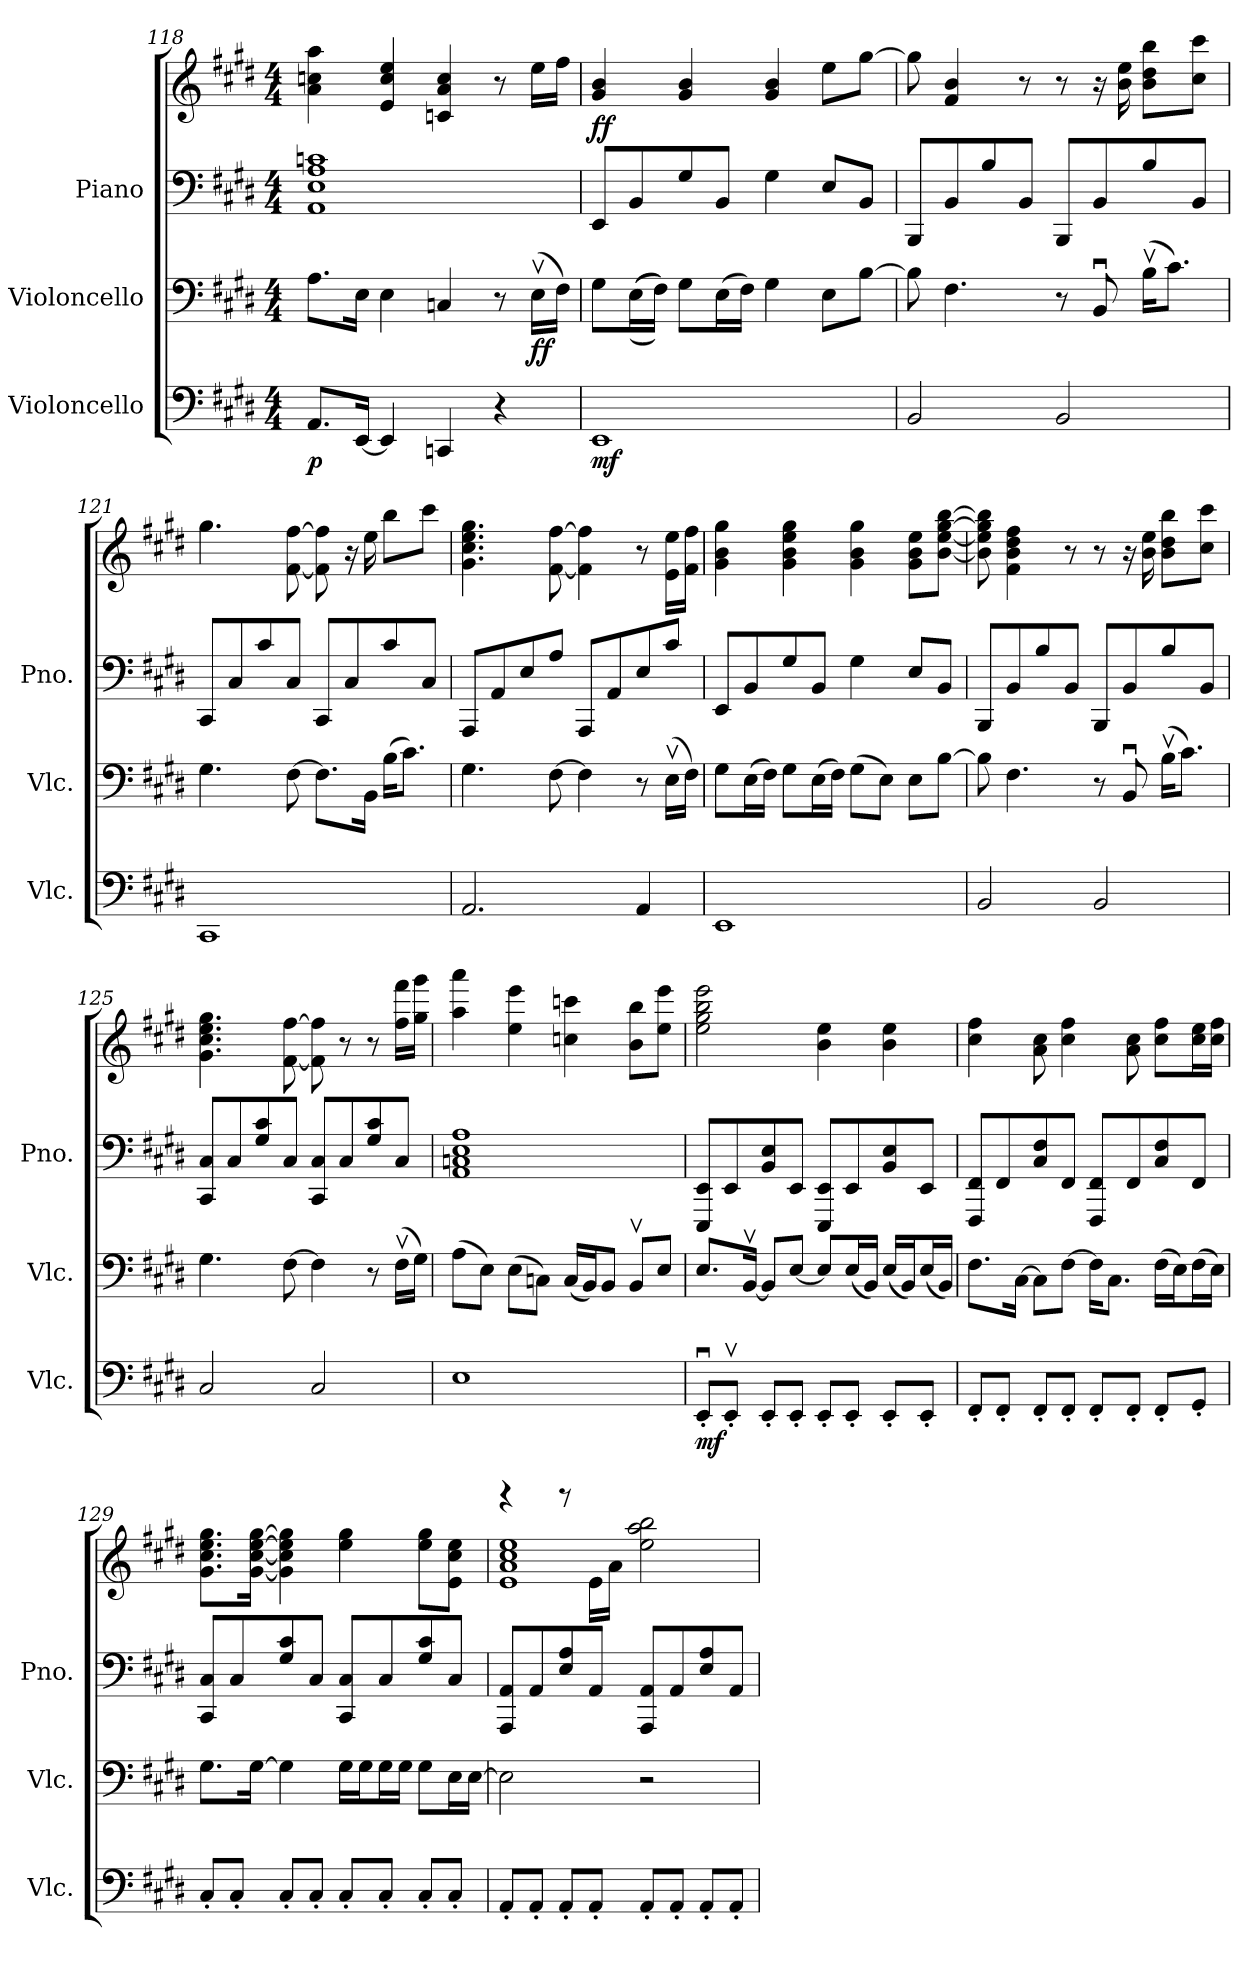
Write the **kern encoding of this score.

**kern	**dynam	**kern	**dynam	**kern	**kern	**dynam
*part3	*part3	*part2	*part2	*part1	*part1	*part1
*staff4	*staff4	*staff3	*staff3	*staff2	*staff1	*staff1/2
*I"Violoncello	*	*I"Violoncello	*	*I"Piano	*	*
*I'Vlc.	*	*I'Vlc.	*	*I'Pno.	*	*
*clefF4	*	*clefF4	*	*clefF4	*clefG2	*
*k[f#c#g#d#]	*	*k[f#c#g#d#]	*	*k[f#c#g#d#]	*k[f#c#g#d#]	*
*M4/4	*	*M4/4	*	*M4/4	*M4/4	*
=118	=118	=118	=118	=118	=118	=118
!	!LO:DY:b	!	!	!	!	!
8.AA/L	p	8.A\L	.	1AA 1E 1A 1cn	4a\ 4ccn\ 4aa\	.
[16EE/Jk	.	16E\Jk	.	.	.	.
4EE/]	.	4E\	.	.	4e/ 4cc/ 4ee/	.
4CCn/	.	4Cn/	.	.	4cn/ 4a/ 4cc/	.
4r	.	8r	.	.	8r	.
!	!	!	!LO:DY:b	!	!	!
.	.	(16Ev\LL	ff	.	16ee\LL	.
.	.	16F#\JJ)	.	.	16ff#\JJ	.
=119	=119	=119	=119	=119	=119	=119
!	!LO:DY:b	!	!	!	!	!LO:DY:a=2
1EE	mf	8G#\L	.	8EE/L	4g#/ 4b/	ff
.	.	(((16E\L	.	8BB/	.	.
.	.	16F#\JJ)))	.	.	.	.
.	.	8G#\L	.	8G#/	4g#/ 4b/	.
.	.	(16E\L	.	8BB/J	.	.
.	.	16F#\JJ)	.	.	.	.
.	.	4G#\	.	4G#\	4g#/ 4b/	.
.	.	8E\L	.	8E/L	8ee\L	.
.	.	[8B\J	.	8BB/J	[8gg#\J	.
=120	=120	=120	=120	=120	=120	=120
2BB/	.	8B\]	.	8BBB/L	8gg#\]	.
.	.	4.F#\	.	8BB/	4f#/ 4b/	.
.	.	.	.	8B/	.	.
.	.	.	.	8BB/J	8r	.
2BB/	.	8r	.	8BBB/L	8r	.
.	.	8BBu/	.	8BB/	16r	.
.	.	.	.	.	16b\ 16ee\	.
.	.	(16Bv\KL	.	8B/	8b\ 8dd#\ 8bb\L	.
.	.	8.c#\J)	.	.	.	.
.	.	.	.	8BB/J	8cc#\ 8ccc#\J	.
=121	=121	=121	=121	=121	=121	=121
1CC#	.	4.G#\	.	8CC#/L	4.gg#\	.
.	.	.	.	8C#/	.	.
.	.	.	.	8c#/	.	.
.	.	[8F#\	.	8C#/J	[8f#\ [8ff#\	.
.	.	8.F#\L]	.	8CC#/L	8f#\] 8ff#\]	.
.	.	.	.	8C#/	16r	.
.	.	16BB\Jk	.	.	16ee\	.
.	.	(16B\KL	.	8c#/	8bb\L	.
.	.	8.c#\J)	.	.	.	.
.	.	.	.	8C#/J	8ccc#\J	.
!!LO:LB:g=z
=122	=122	=122	=122	=122	=122	=122
2.AA/	.	4.G#\	.	8AAA/L	4.g#\ 4.cc#\ 4.ee\ 4.gg#\	.
.	.	.	.	8AA/	.	.
.	.	.	.	8E/	.	.
.	.	[8F#\	.	8A/J	[8f#\ [8ff#\	.
.	.	4F#\]	.	8AAA/L	4f#\] 4ff#\]	.
.	.	.	.	8AA/	.	.
4AA/	.	8r	.	8E/	8r	.
.	.	(16Ev\LL	.	8c#/J	16e\ 16ee\LL	.
.	.	16F#\JJ)	.	.	16f#\ 16ff#\JJ	.
=123	=123	=123	=123	=123	=123	=123
1EE	.	8G#\L	.	8EE/L	4g#\ 4b\ 4gg#\	.
.	.	(16E\L	.	8BB/	.	.
.	.	16F#\JJ)	.	.	.	.
.	.	8G#\L	.	8G#/	4g#\ 4b\ 4ee\ 4gg#\	.
.	.	(16E\L	.	8BB/J	.	.
.	.	16F#\JJ)	.	.	.	.
.	.	(8G#\L	.	4G#\	4g#\ 4b\ 4gg#\	.
.	.	8E\J)	.	.	.	.
.	.	8E\L	.	8E/L	8g#\ 8b\ 8ee\L	.
.	.	[8B\J	.	8BB/J	[8b\ [8ee\ [8gg#\ [8bb\J	.
=124	=124	=124	=124	=124	=124	=124
2BB/	.	8B\]	.	8BBB/L	8b\] 8ee\] 8gg#\] 8bb\]	.
.	.	4.F#\	.	8BB/	4f#\ 4b\ 4dd#\ 4ff#\	.
.	.	.	.	8B/	.	.
.	.	.	.	8BB/J	8r	.
2BB/	.	8r	.	8BBB/L	8r	.
.	.	8BBu/	.	8BB/	16r	.
.	.	.	.	.	16b\ 16ee\	.
.	.	(16Bv\KL	.	8B/	8b\ 8dd#\ 8bb\L	.
.	.	8.c#\J)	.	.	.	.
.	.	.	.	8BB/J	8cc#\ 8ccc#\J	.
=125	=125	=125	=125	=125	=125	=125
2C#/	.	4.G#\	.	8CC#/ 8C#/L	4.g#\ 4.cc#\ 4.ee\ 4.gg#\	.
.	.	.	.	8C#/	.	.
.	.	.	.	8G#/ 8c#/	.	.
.	.	[8F#\	.	8C#/J	[8f#\ [8ff#\	.
2C#/	.	4F#\]	.	8CC#/ 8C#/L	8f#\] 8ff#\]	.
.	.	.	.	8C#/	8r	.
.	.	8r	.	8G#/ 8c#/	8r	.
.	.	(16F#v\LL	.	8C#/J	16ff#\ 16fff#\LL	.
.	.	16G#\JJ)	.	.	16gg#\ 16ggg#\JJ	.
!!LO:LB:g=z
=126	=126	=126	=126	=126	=126	=126
1E	.	(8A\L	.	1AA 1Cn 1E 1A	4aa\ 4aaa\	.
.	.	8E\J)	.	.	.	.
.	.	(8E\L	.	.	4ee\ 4eee\	.
.	.	8Cn\J)	.	.	.	.
.	.	(16C/LL	.	.	4ccn\ 4cccn\	.
.	.	16BB/J)	.	.	.	.
.	.	8BB/J	.	.	.	.
.	.	8BBv/L	.	.	8b\ 8bb\L	.
.	.	8E/J	.	.	8ee\ 8eee\J	.
=127	=127	=127	=127	=127	=127	=127
!	!LO:DY:b	!	!	!	!	!
8EEu'/L	mf	8.E/L	.	8EEE/ 8EE/L	2ee\ 2gg#\ 2bb\ 2eee\	.
8EEv'/J	.	.	.	8EE/	.	.
.	.	[16BBv/Jk	.	.	.	.
8EE'/L	.	8BB/L]	.	8BB/ 8E/	.	.
8EE'/J	.	[8E/J	.	8EE/J	.	.
8EE'/L	.	8E/L]	.	8EEE/ 8EE/L	4b\ 4ee\	.
8EE'/J	.	(16E/L	.	8EE/	.	.
.	.	16BB/JJ)	.	.	.	.
8EE'/L	.	(16E/LL	.	8BB/ 8E/	4b\ 4ee\	.
.	.	16BB/J)	.	.	.	.
8EE'/J	.	(16E/L	.	8EE/J	.	.
.	.	16BB/JJ)	.	.	.	.
=128	=128	=128	=128	=128	=128	=128
8FF#'/L	.	8.F#\L	.	8FFF#/ 8FF#/L	4cc#\ 4ff#\	.
8FF#'/J	.	.	.	8FF#/	.	.
.	.	[16C#\Jk	.	.	.	.
8FF#'/L	.	8C#\L]	.	8C#/ 8F#/	8a\ 8cc#\	.
8FF#'/J	.	[8F#\J	.	8FF#/J	4cc#\ 4ff#\	.
8FF#'/L	.	16F#\KL]	.	8FFF#/ 8FF#/L	.	.
.	.	8.C#\J	.	.	.	.
8FF#'/J	.	.	.	8FF#/	8a\ 8cc#\	.
8FF#'/L	.	(16F#\LL	.	8C#/ 8F#/	8cc#\ 8ff#\L	.
.	.	16E\J)	.	.	.	.
8GG#'/J	.	(16F#\L	.	8FF#/J	16cc#\ 16ee\L	.
.	.	16E\JJ)	.	.	16cc#\ 16ff#\JJ	.
=129	=129	=129	=129	=129	=129	=129
8C#'/L	.	8.G#\L	.	8CC#/ 8C#/L	8.g#\ 8.cc#\ 8.ee\ 8.gg#\L	.
8C#'/J	.	.	.	8C#/	.	.
.	.	[16G#\Jk	.	.	[16g#\ [16cc#\ [16ee\ [16gg#\Jk	.
8C#'/L	.	4G#\]	.	8G#/ 8c#/	4g#\] 4cc#\] 4ee\] 4gg#\]	.
8C#'/J	.	.	.	8C#/J	.	.
8C#'/L	.	16G#\LL	.	8CC#/ 8C#/L	4ee\ 4gg#\	.
.	.	16G#\J	.	.	.	.
8C#'/J	.	16G#\L	.	8C#/	.	.
.	.	16G#\JJ	.	.	.	.
8C#'/L	.	8G#\L	.	8G#/ 8c#/	8ee\ 8gg#\L	.
8C#'/J	.	16E\L	.	8C#/J	8e\ 8cc#\ 8ee\J	.
.	.	[16E\JJ	.	.	.	.
!!LO:LB:g=z
=130	=130	=130	=130	=130	=130	=130
*	*	*	*	*	*^	*
8AA'/L	.	2E\]	.	8AAA/ 8AA/L	1e 1a 1cc# 1ee	4rggg	.
8AA'/J	.	.	.	8AA/	.	.	.
8AA'/L	.	.	.	8E/ 8A/	.	8rggg	.
8AA'/J	.	.	.	8AA/J	.	16e\LL	.
.	.	.	.	.	.	16a\JJ	.
8AA'/L	.	2r	.	8AAA/ 8AA/L	.	2ee\ 2aa\ 2bb\	.
8AA'/J	.	.	.	8AA/	.	.	.
8AA'/L	.	.	.	8E/ 8A/	.	.	.
8AA'/J	.	.	.	8AA/J	.	.	.
*	*	*	*	*	*v	*v	*
=	=	=	=	=	=	=
*-	*-	*-	*-	*-	*-	*-
